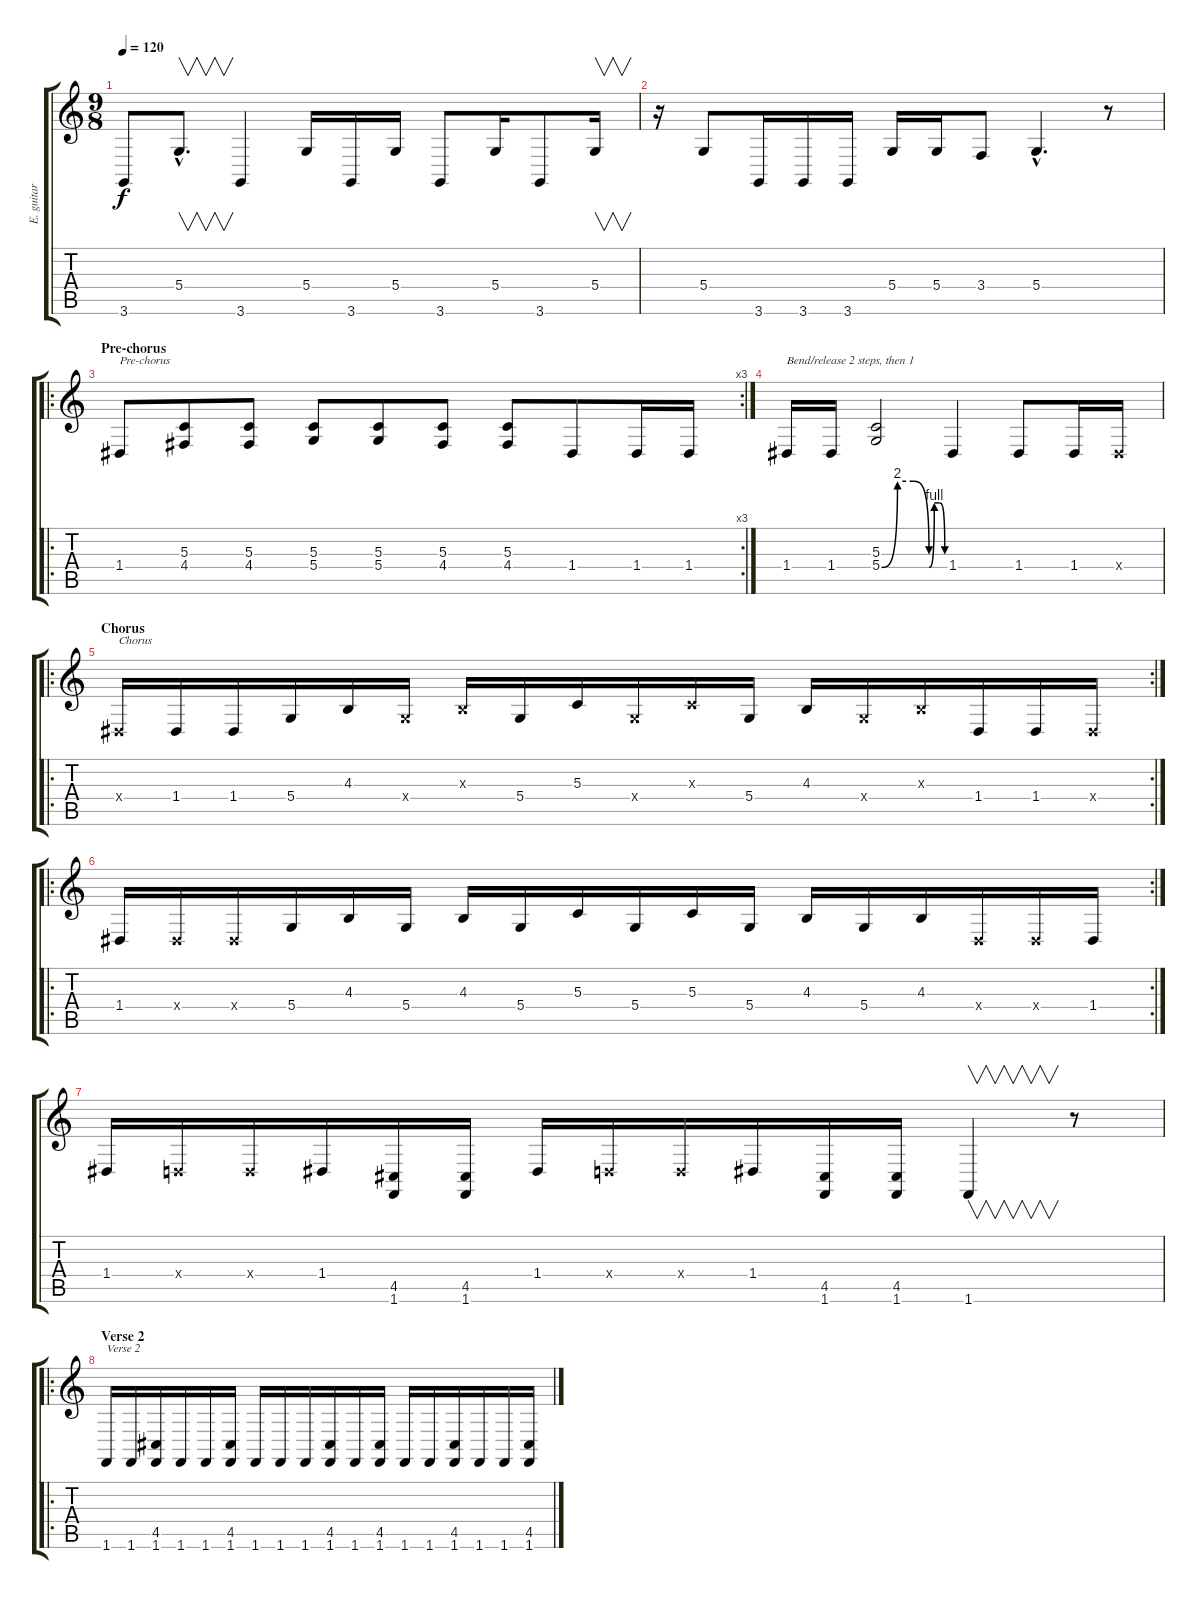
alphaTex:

\track ("E. guitar (sitar pedal)" "E. guitar ") {instrument sitar}
\staff {score tabs}
\tuning (E4 B3 G3 D3 A2 E2) {hide}
\ts (9 8)
\tempo 120
\clef g2
\ks c
3.6.8{dy f} 5.4{hac}.8{v d} 3.6.4 5.4.16 3.6.16 5.4.16 3.6.8 5.4.16 3.6.8 5.4.16{v} |
r.16 5.4.8 3.6.16 3.6.16 3.6.16 5.4.16 5.4.16 3.4.8 5.4{hac}.4{d} r.8 |
\ro
\rc 3
\section ("" "Pre-chorus")
1.4.8{txt "Pre-chorus"} (5.3 4.4).8 (5.3 4.4).8 (5.3 5.4).8 (5.3 5.4).8 (5.3 4.4).8 (5.3 4.4).8 1.4.8 1.4.16 1.4.16 |
1.4.16{txt "Bend/release 2 steps, then 1"} 1.4.16 (5.3 5.4{be (custom 0 0 15 8 30 8 45 0 50 4 55 4 60 0)}).2 1.4.4 1.4.8 1.4.16 1.4{x}.16 |
\ro
\rc 2
\section ("" "Chorus")
1.4{x}.16{txt "Chorus"} 1.4.16 1.4.16 5.4.16 4.3.16 5.4{x}.16 4.3{x}.16 5.4.16 5.3.16 5.4{x}.16 5.3{x}.16 5.4.16 4.3.16 5.4{x}.16 4.3{x}.16 1.4.16 1.4.16 1.4{x}.16 |
\ro
\rc 2
1.4.16 1.4{x}.16 1.4{x}.16 5.4.16 4.3.16 5.4.16 4.3.16 5.4.16 5.3.16 5.4.16 5.3.16 5.4.16 4.3.16 5.4.16 4.3.16 1.4{x}.16 1.4{x}.16 1.4.16 |
1.4.16 0.4{x}.16 0.4{x}.16 1.4.16 (4.5 1.6).16 (4.5 1.6).16 1.4.16 0.4{x}.16 0.4{x}.16 1.4.16 (4.5 1.6).16 (4.5 1.6).16 1.6.4{v} r.8 |
\ro
\section ("" "Verse 2")
1.6.16{txt "Verse 2"} 1.6.16 (4.5 1.6).16 1.6.16 1.6.16 (4.5 1.6).16 1.6.16 1.6.16 1.6.16 (4.5 1.6).16 1.6.16 (4.5 1.6).16 1.6.16 1.6.16 (4.5 1.6).16 1.6.16 1.6.16 (4.5 1.6{ss}).16
